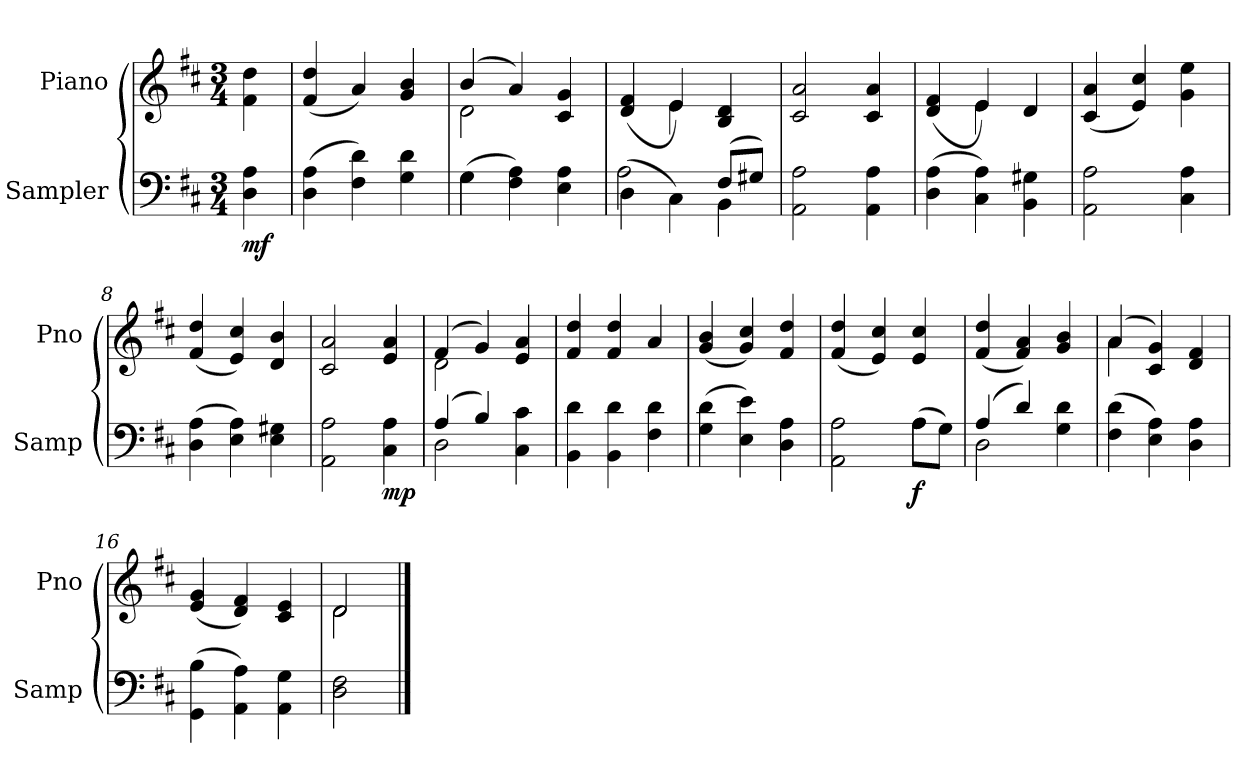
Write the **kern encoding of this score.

**kern	**dynam	**kern
*part2	*part2	*part1
*staff2	*staff2	*staff1
*I"Sampler	*	*I"Piano
*I'Samp	*	*I'Pno
*clefF4	*	*clefG2
*k[f#c#]	*	*k[f#c#]
*D:	*	*D:
*M3/4	*	*M3/4
=1	=1	=1
4D 4A	mf	4f#\ 4dd\
=2	=2	=2
(4D 4A	.	(4f# 4dd
4F# 4d)	.	4a)
4G 4d	.	4g 4b
=3	=3	=3
*^	*	*^
(4G\	4G	.	(4b/	2d
4F# 4A)	2ryy	.	4a/)	.
4E 4A	.	.	4c# 4g	4ryy
=4	=4	=4	=4	=4
(4D\	2A	.	(4d 4f#	4ryy
4C#\)	.	.	4e/)	4e
(8F#/L	4BB	.	4B/ 4d/	4ryy
8G#X/J)	.	.	.	.
*v	*v	*	*	*
*	*	*v	*v
=5	=5	=5
2AA 2A	.	2c# 2a
4AA 4A	.	4c# 4a
=6	=6	=6
*	*	*^
(4D 4A	.	(4d 4f#	4ryy
4C# 4A)	.	4e/)	4e
4BB 4G#X	.	4d	4ryy
*	*	*v	*v
=7	=7	=7
2AA 2A	.	(4c# 4a
.	.	4e 4cc#)
4C# 4A	.	4g 4ee
=8	=8	=8
(4D 4A	.	(4f# 4dd
4E 4A)	.	4e 4cc#)
4E 4G#X	.	4d 4b
=9	=9	=9
2AA 2A	.	2c# 2a
4C# 4A	mp	4e 4a
=10	=10	=10
*^	*	*^
(4A/	2D	.	(4f#/	2d
4B/)	.	.	4g)	.
4C# 4c#	4ryy	.	4e 4a	4ryy
*v	*v	*	*	*
*	*	*v	*v
=11	=11	=11
4BB 4d	.	4f# 4dd
4BB 4d	.	4f# 4dd
4F# 4d	.	4a
=12	=12	=12
(4G 4d	.	(4g 4b
4E 4e)	.	4g 4cc#)
4D 4A	.	4f# 4dd
=13	=13	=13
*^	*	*
2AA 2A	2ryy	.	(4f# 4dd
.	.	.	4e 4cc#)
(8A\L	4A	f	4e 4cc#
8G\J)	.	.	.
=14	=14	=14	=14
(4A/	2D	.	(4f# 4dd
4d/)	.	.	4f# 4a)
4G 4d	4ryy	.	4g 4b
*v	*v	*	*
=15	=15	=15
*	*	*^
(4F# 4d	.	(4a/	4a
4E 4A)	.	4c# 4g)	2ryy
4D 4A	.	4d 4f#	.
*	*	*v	*v
=16	=16	=16
(4GG 4B	.	(4e 4g
4AA 4A)	.	4d 4f#)
4AA 4G	.	4c# 4e
=17	=17	=17
*	*	*^
2D 2F#	.	2d/	2d
*	*	*v	*v
==	==	==
*-	*-	*-
